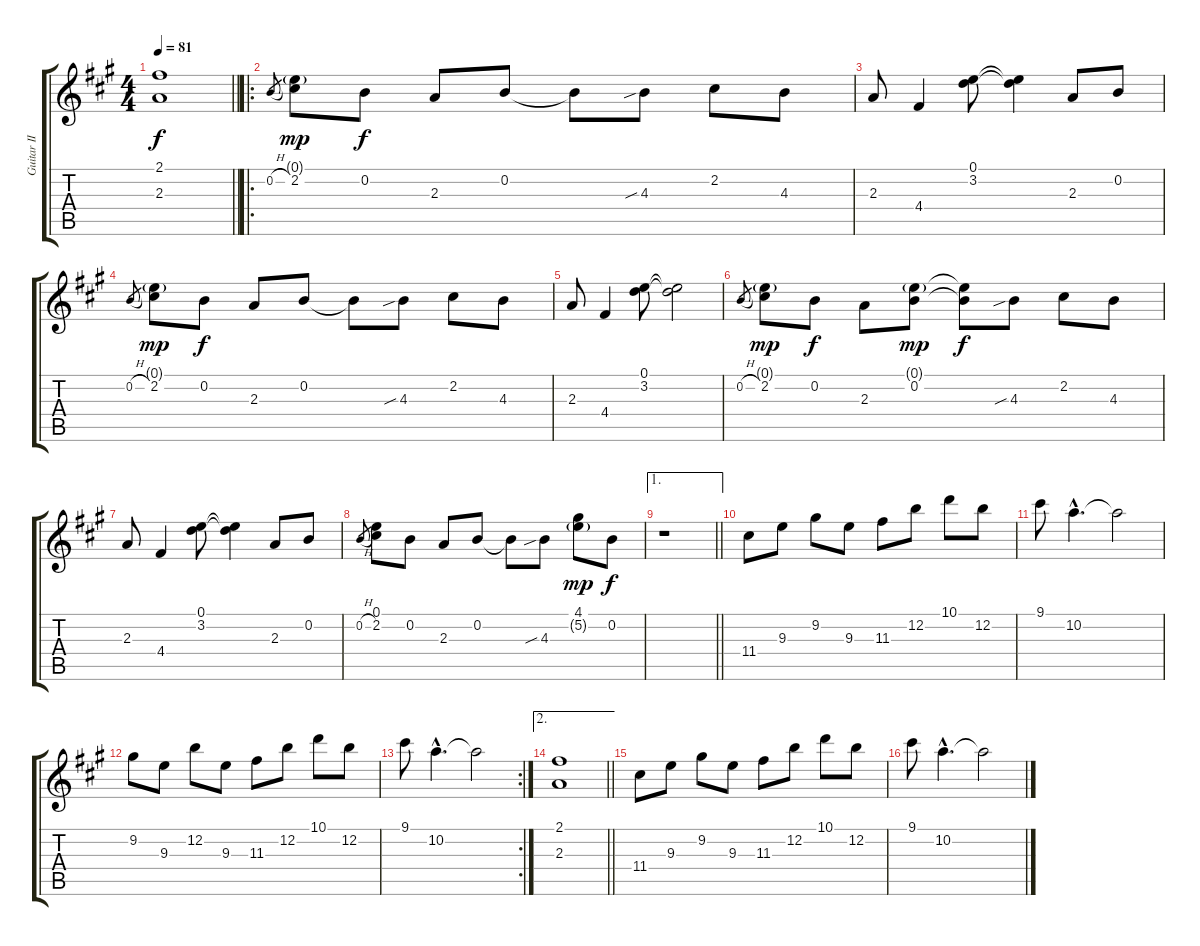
\track ("Guitar II" "Guitar II") {instrument distortionguitar}
\staff {score tabs}
\tuning (E4 B3 G3 D3 A2 E2) {hide}
\ts (4 4)
\tempo 81
\clef g2
\barLineRight lightlight
\ks a
(2.1 2.3).1{dy f} |
\ro
0.2{h}.8{gr} (0.1{g} 2.2).8{dy mp} 0.2.8{dy f} 2.3.8 0.2.8 0.2{t}.8 4.3{sib}.8 2.2.8 4.3.8 |
2.3.8 4.4.4 (0.1 3.2).8 (0.1{t} 3.2{t}).4 2.3.8 0.2.8 |
0.2{h}.8{gr} (0.1{g} 2.2).8{dy mp} 0.2.8{dy f} 2.3.8 0.2.8 0.2{t}.8 4.3{sib}.8 2.2.8 4.3.8 |
2.3.8 4.4.4 (0.1 3.2).8 (0.1{t} 3.2{t}).2 |
0.2{h}.8{gr} (0.1{g} 2.2).8{dy mp} 0.2.8{dy f} 2.3.8 (0.1{g} 0.2).8{dy mp} (0.1{t} 0.2{t}).8{dy f} 4.3{sib}.8 2.2.8 4.3.8 |
2.3.8 4.4.4 (0.1 3.2).8 (0.1{t} 3.2{t}).4 2.3.8 0.2.8 |
0.2{h}.8{gr} (0.1 2.2).8 0.2.8 2.3.8 0.2.8 0.2{t}.8 4.3{sib}.8 (4.1 5.2{g}).8{dy mp} 0.2.8{dy f} |
\ae 1
\barLineRight lightlight
r.1 |
11.4.8 9.3.8 9.2.8 9.3.8 11.3.8 12.2.8 10.1.8 12.2.8 |
9.1.8 10.2{hac}.4{d} 10.2{t}.2 |
9.2.8 9.3.8 12.2.8 9.3.8 11.3.8 12.2.8 10.1.8 12.2.8 |
\rc 2
9.1.8 10.2{hac}.4{d} 10.2{t}.2 |
\ae 2
\barLineRight lightlight
(2.1 2.3).1 |
11.4.8 9.3.8 9.2.8 9.3.8 11.3.8 12.2.8 10.1.8 12.2.8 |
9.1.8 10.2{hac}.4{d} 10.2{t}.2
